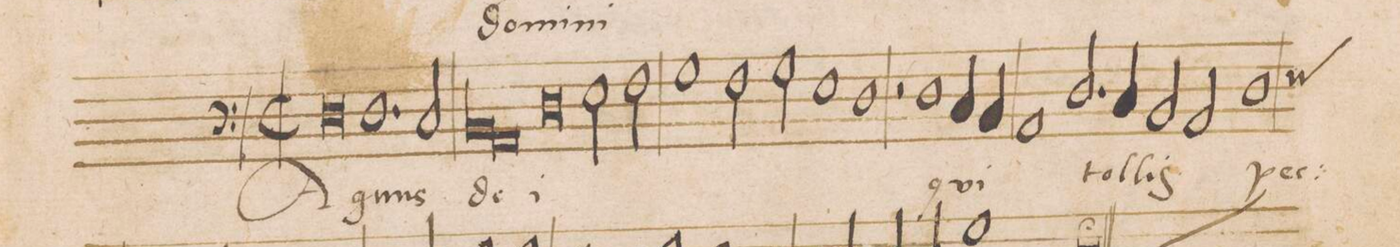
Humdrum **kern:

**kern	**text
*I"BASSUS	*
*clefF3	*
*k[b-]	*
*met(C|)	*
*M2/1	*
0F	A-
=2-	=2-
1.F	-gnus
2E/	.
=3-	=3-
*lig	*
1D	de-
1C	.
*Xlig	*
=4-	=4-
0F	-i
=5-	=5-
2G\	.
2A\	.
1B-	.
=6-	=6-
2A\	.
2B-\	.
1G	.
=7-	=7-
1F	.
2r	.
1F\	.
=8-	=8-
4E/	qui
4D/	.
1C	.
=9-	=9-
2.F/	tol-
4E/	.
2D/	-lis
2C/	.
=10-	=10-
*custos:G	*
1F	pec-
*-	*-
